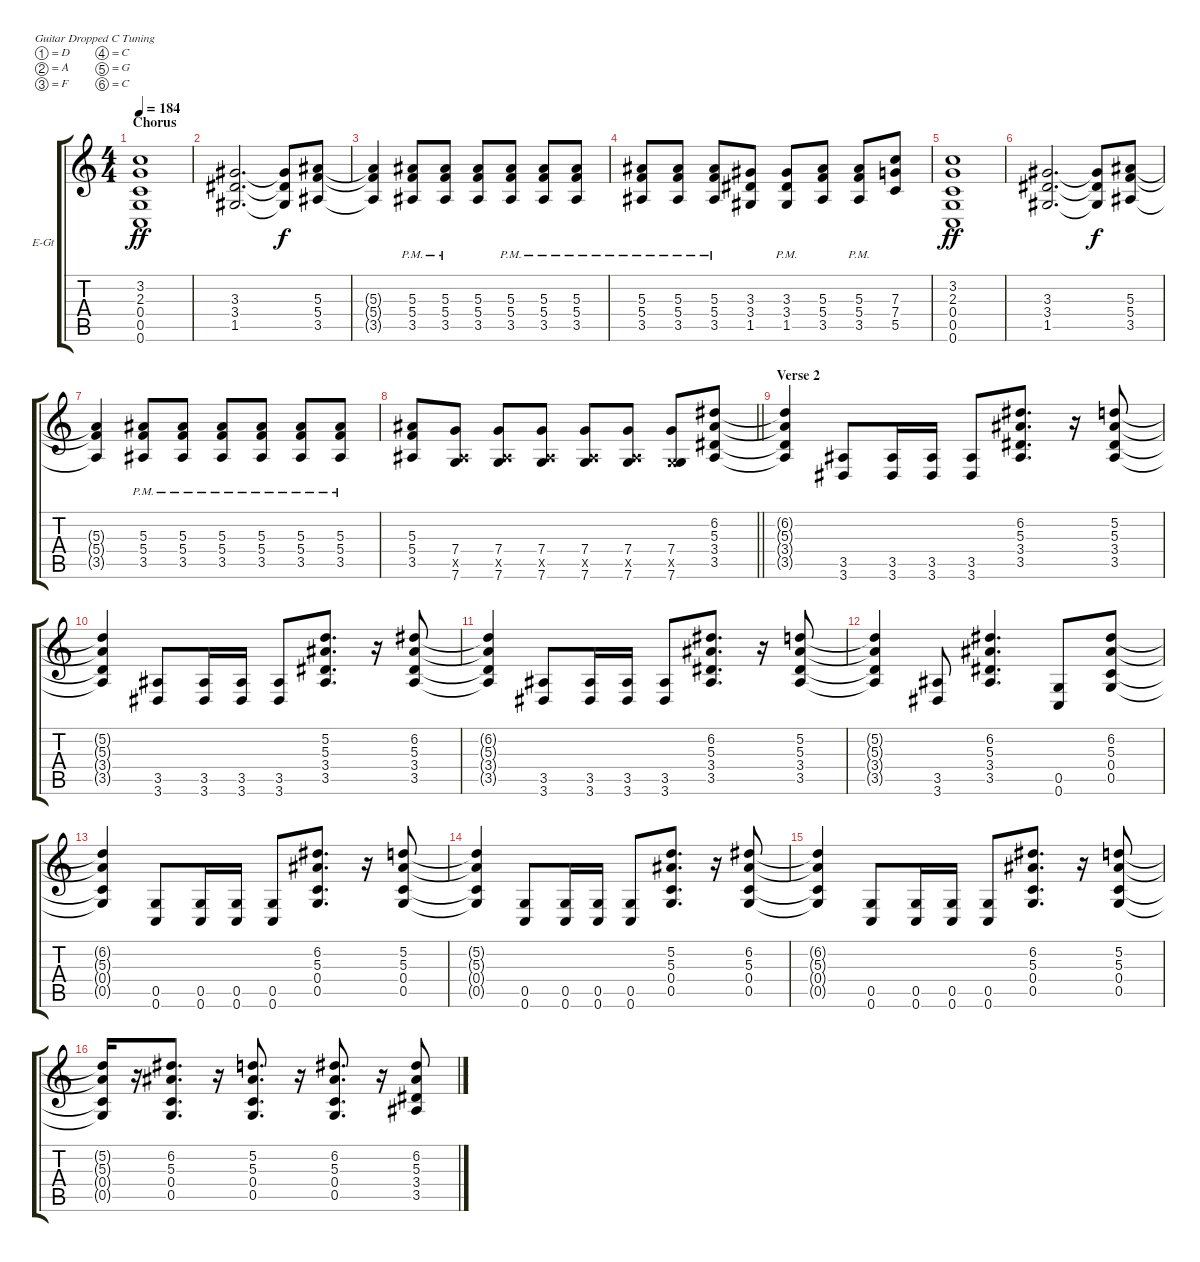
\bracketExtendMode groupsimilarinstruments
\firstSystemTrackNameOrientation horizontal
\otherSystemsTrackNameOrientation horizontal
\track ("Lead Guitar" "E-Gt") {instrument distortionguitar}
\staff {score tabs}
\tuning (D4 A3 F3 C3 G2 C2)
\ts (4 4)
\section ("" "Chorus")
\tempo 184
\clef g2
\ks c
(3.2 2.3 0.4 0.5 0.6).1{dy ff} |
(3.3 3.4 1.5).2{d} (3.3{t} 3.4{t} 1.5{t}).8{dy f} (5.3 5.4 3.5).8 |
(5.3{t} 5.4{t} 3.5{t}).4 (5.3{pm} 5.4{pm} 3.5{pm}).8 (5.3{pm} 5.4{pm} 3.5{pm}).8 (5.3 5.4 3.5).8 (5.3{pm} 5.4{pm} 3.5{pm}).8 (5.3{pm} 5.4{pm} 3.5{pm}).8 (5.3{pm} 5.4{pm} 3.5{pm}).8 |
(5.3{pm} 5.4{pm} 3.5{pm}).8 (5.3{pm} 5.4{pm} 3.5{pm}).8 (5.3{pm} 5.4{pm} 3.5{pm}).8 (3.3 3.4 1.5).8 (3.3{pm} 3.4{pm} 1.5{pm}).8 (5.3 5.4 3.5).8 (5.3{pm} 5.4{pm} 3.5{pm}).8 (7.3 7.4 5.5).8 |
(3.2 2.3 0.4 0.5 0.6).1{dy ff} |
(3.3 3.4 1.5).2{d} (3.3{t} 3.4{t} 1.5{t}).8{dy f} (5.3 5.4 3.5).8 |
(5.3{t} 5.4{t} 3.5{t}).4 (5.3{pm} 5.4{pm} 3.5{pm}).8 (5.3{pm} 5.4{pm} 3.5{pm}).8 (5.3{pm} 5.4{pm} 3.5{pm}).8 (5.3{pm} 5.4{pm} 3.5{pm}).8 (5.3{pm} 5.4{pm} 3.5{pm}).8 (5.3{pm} 5.4{pm} 3.5{pm}).8 |
\barLineRight lightlight
(5.3 5.4 3.5).8 (7.4 3.5{x} 7.6).8 (7.4 3.5{x} 7.6).8 (7.4 3.5{x} 7.6).8 (7.4 3.5{x} 7.6).8 (7.4 3.5{x} 7.6).8 (7.4 0.5{x} 7.6).8 (6.2 5.3 3.4 3.5).8 |
\section ("" "Verse 2")
(6.2{t} 5.3{t} 3.4{t} 3.5{t}).4 (3.5 3.6).8 (3.5 3.6).16 (3.5 3.6).16 (3.5 3.6).8 (6.2 5.3 3.4 3.5).8{d} r.16 (5.2 5.3 3.4 3.5).8 |
(5.2{t} 5.3{t} 3.4{t} 3.5{t}).4 (3.5 3.6).8 (3.5 3.6).16 (3.5 3.6).16 (3.5 3.6).8 (5.2 5.3 3.4 3.5).8{d} r.16 (6.2 5.3 3.4 3.5).8 |
(6.2{t} 5.3{t} 3.4{t} 3.5{t}).4 (3.5 3.6).8 (3.5 3.6).16 (3.5 3.6).16 (3.5 3.6).8 (6.2 5.3 3.4 3.5).8{d} r.16 (5.2 5.3 3.4 3.5).8 |
(5.2{t} 5.3{t} 3.4{t} 3.5{t}).4 (3.5 3.6).8 (6.2 5.3 3.4 3.5).4{d} (0.5 0.6).8 (6.2 5.3 0.4 0.5).8 |
(6.2{t} 5.3{t} 0.4{t} 0.5{t}).4 (0.5 0.6).8 (0.5 0.6).16 (0.5 0.6).16 (0.5 0.6).8 (6.2 5.3 0.4 0.5).8{d} r.16 (5.2 5.3 0.4 0.5).8 |
(5.2{t} 5.3{t} 0.4{t} 0.5{t}).4 (0.5 0.6).8 (0.5 0.6).16 (0.5 0.6).16 (0.5 0.6).8 (5.2 5.3 0.4 0.5).8{d} r.16 (6.2 5.3 0.4 0.5).8 |
(6.2{t} 5.3{t} 0.4{t} 0.5{t}).4 (0.5 0.6).8 (0.5 0.6).16 (0.5 0.6).16 (0.5 0.6).8 (6.2 5.3 0.4 0.5).8{d} r.16 (5.2 5.3 0.4 0.5).8 |
(5.2{t} 5.3{t} 0.4{t} 0.5{t}).16 r.16 (6.2 5.3 0.4 0.5).8{d} r.16 (5.2 5.3 0.4 0.5).8{d} r.16 (6.2 5.3 0.4 0.5).8{d} r.16 (6.2 5.3 3.4 3.5).8
